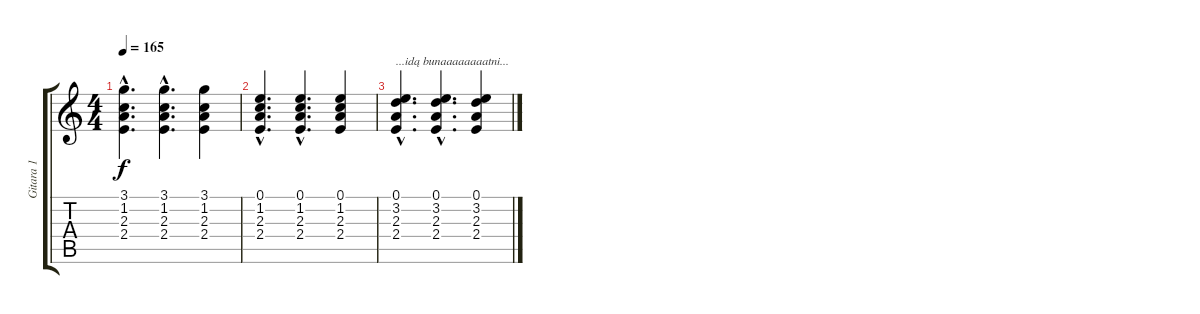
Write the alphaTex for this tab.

\track ("Gitara 1" "Gitara 1") {instrument electricguitarclean}
\staff {score tabs}
\tuning (E4 B3 G3 D3 A2 E2) {hide}
\ts (4 4)
\tempo 165
\clef g2
\ks c
(3.1{hac} 1.2{hac} 2.3{hac} 2.4{hac}).4{d dy f} (3.1{hac} 1.2{hac} 2.3{hac} 2.4{hac}).4{d} (3.1 1.2 2.3 2.4).4 |
(0.1{hac} 1.2{hac} 2.3{hac} 2.4{hac}).4{d} (0.1{hac} 1.2{hac} 2.3{hac} 2.4{hac}).4{d} (0.1 1.2 2.3 2.4).4 |
(0.1{hac} 3.2{hac} 2.3{hac} 2.4{hac}).4{d txt "...idą bunaaaaaaaatni..."} (0.1{hac} 3.2{hac} 2.3{hac} 2.4{hac}).4{d} (0.1 3.2 2.3 2.4).4
